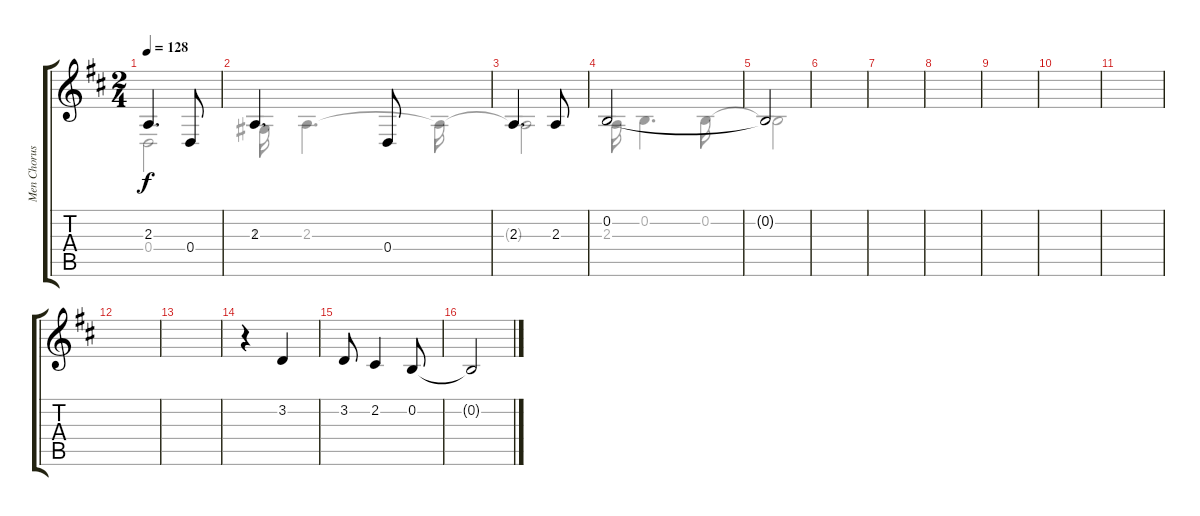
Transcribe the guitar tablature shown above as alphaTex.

\track ("Men Chorus" "Men Chorus") {instrument choiraahs}
\staff {score tabs}
\tuning (E4 B3 G3 D3 A2 E2) {hide}
\voice
\ts (2 4)
\tempo 128
\clef g2
\ks d
2.3.4{d dy f} 0.4.8 |
2.3.4{d} 0.4.8 |
2.3.4{d} 2.3.8 |
0.2.2 |
0.2{t}.2 |
|
|
|
|
|
|
|
|
r.4 3.2.4 |
3.2.8 2.2.4 0.2.8 |
0.2{t}.2
\voice
\clef g2
\ottava regular
\simile none
\ks d
0.4{t}.2{dy f} |
1.3.16 2.3.4{d} 2.3{t}.16 |
2.3{t}.2 |
2.3.16 0.2.4{d} 0.2.16 |
0.2{t}.2 |
|
|
|
|
|
|
|
|
|
|
